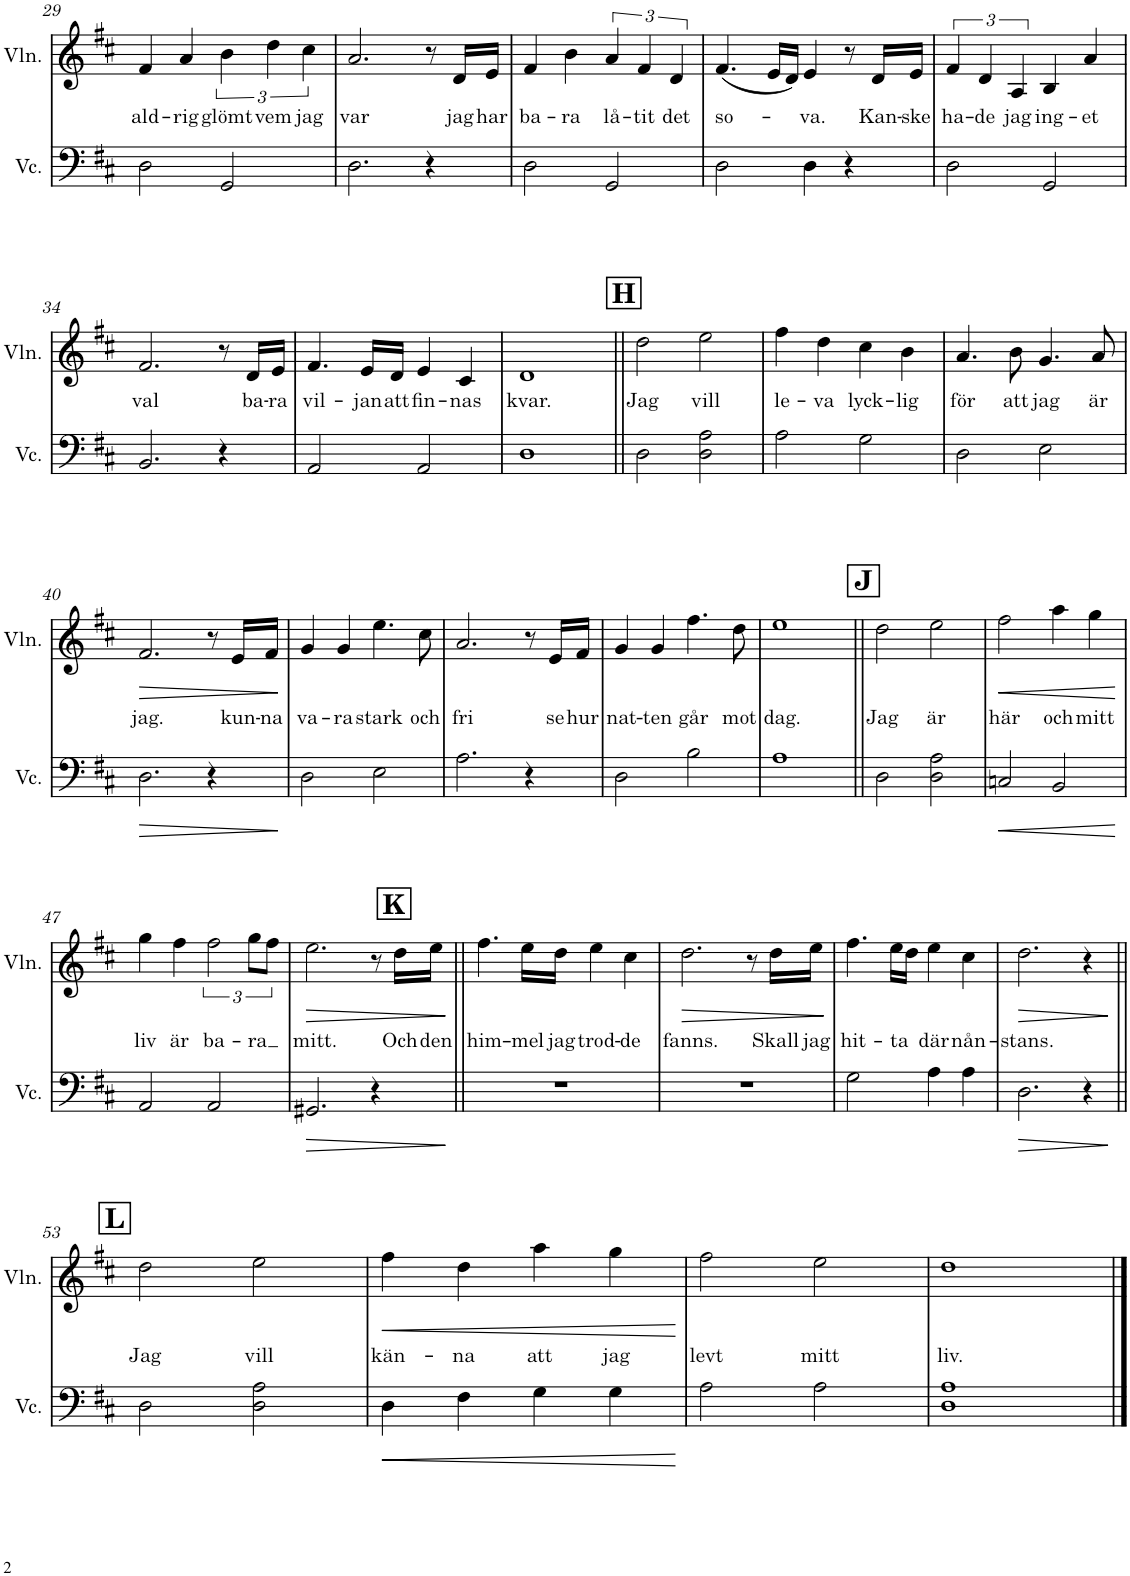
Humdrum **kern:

**kern	**dynam	**kern	**text	**dynam
*part2	*part2	*part1	*part1	*part1
*staff2	*staff2	*staff1	*staff1	*staff1
*I"Violoncello	*	*I"Violin	*	*
*I'Vc.	*	*I'Vln.	*	*
!!LO:PB:g=z
*clefF4	*	*clefG2	*	*
*k[f#c#]	*	*k[f#c#]	*	*
*M4/4	*	*M4/4	*	*
=29	=29	=29	=29	=29
!	!	!	!LO:LY:b	!
2D\	.	4f#/	ald-	.
!	!	!	!LO:LY:b	!
.	.	4a/	-rig	.
!	!	!	!LO:LY:b	!
2GG/	.	6b\	glömt	.
!	!	!	!LO:LY:b	!
.	.	6dd\	vem	.
!	!	!	!LO:LY:b	!
.	.	6cc#\	jag	.
=30	=30	=30	=30	=30
!	!	!	!LO:LY:b	!
2.D\	.	2.a/	var	.
4r	.	8r	.	.
!	!	!	!LO:LY:b	!
.	.	16d/LL	jag	.
!	!	!	!LO:LY:b	!
.	.	16e/JJ	har	.
=31	=31	=31	=31	=31
!	!	!	!LO:LY:b	!
2D\	.	4f#/	ba-	.
!	!	!	!LO:LY:b	!
.	.	4b\	-ra	.
!	!	!	!LO:LY:b	!
2GG/	.	6a/	lå-	.
!	!	!	!LO:LY:b	!
.	.	6f#/	-tit	.
!	!	!	!LO:LY:b	!
.	.	6d/	det	.
=32	=32	=32	=32	=32
!	!	!	!LO:LY:b	!
2D\	.	(4.f#/	so-	.
.	.	16e/LL	.	.
.	.	16d/JJ)	.	.
!	!	!	!LO:LY:b	!
4D\	.	4e/	-va.	.
4r	.	8r	.	.
!	!	!	!LO:LY:b	!
.	.	16d/LL	Kan-	.
!	!	!	!LO:LY:b	!
.	.	16e/JJ	-ske	.
=33	=33	=33	=33	=33
!	!	!	!LO:LY:b	!
2D\	.	6f#/	ha-	.
!	!	!	!LO:LY:b	!
.	.	6d/	-de	.
!	!	!	!LO:LY:b	!
.	.	6A/	jag	.
!	!	!	!LO:LY:b	!
2GG/	.	4B/	ing-	.
!	!	!	!LO:LY:b	!
.	.	4a/	-et	.
!!LO:LB:g=z
=34	=34	=34	=34	=34
!	!	!	!LO:LY:b	!
2.BB/	.	2.f#/	val	.
4r	.	8r	.	.
!	!	!	!LO:LY:b	!
.	.	16d/LL	ba-	.
!	!	!	!LO:LY:b	!
.	.	16e/JJ	-ra	.
=35	=35	=35	=35	=35
!	!	!	!LO:LY:b	!
2AA/	.	4.f#/	vil-	.
!	!	!	!LO:LY:b	!
.	.	16e/LL	-jan	.
!	!	!	!LO:LY:b	!
.	.	16d/JJ	att	.
!	!	!	!LO:LY:b	!
2AA/	.	4e/	fin-	.
!	!	!	!LO:LY:b	!
.	.	4c#/	-nas	.
=36	=36	=36	=36	=36
!	!	!	!LO:LY:b	!
1D	.	1d	kvar.	.
!!LO:REH:place=s1:a:B:cj:fs=14:t=H
=37||	=37||	=37||	=37||	=37||
!	!	!	!LO:LY:b	!
2D\	.	2dd\	Jag	.
!	!	!	!LO:LY:b	!
2D\ 2A\	.	2ee\	vill	.
=38	=38	=38	=38	=38
!	!	!	!LO:LY:b	!
2A\	.	4ff#\	le-	.
!	!	!	!LO:LY:b	!
.	.	4dd\	-va	.
!	!	!	!LO:LY:b	!
2G\	.	4cc#\	lyck-	.
!	!	!	!LO:LY:b	!
.	.	4b\	-lig	.
=39	=39	=39	=39	=39
!	!	!	!LO:LY:b	!
2D\	.	4.a/	för	.
!	!	!	!LO:LY:b	!
.	.	8b\	att	.
!	!	!	!LO:LY:b	!
2E\	.	4.g/	jag	.
!	!	!	!LO:LY:b	!
.	.	8a/	är	.
!!LO:LB:g=z
=40	=40	=40	=40	=40
!	!LO:HP:b	!	!LO:LY:b	!LO:HP:b
2.D\	>	2.f#/	jag.	>
4r	.	8r	.	.
!	!	!	!LO:LY:b	!
.	.	16e/LL	kun-	.
!	!	!	!LO:LY:b	!
.	.	16f#/JJ	-na	.
.	]	.	.	]
=41	=41	=41	=41	=41
!	!	!	!LO:LY:b	!
2D\	.	4g/	va-	.
!	!	!	!LO:LY:b	!
.	.	4g/	-ra	.
!	!	!	!LO:LY:b	!
2E\	.	4.ee\	stark	.
!	!	!	!LO:LY:b	!
.	.	8cc#\	och	.
=42	=42	=42	=42	=42
!	!	!	!LO:LY:b	!
2.A\	.	2.a/	fri	.
4r	.	8r	.	.
!	!	!	!LO:LY:b	!
.	.	16e/LL	se	.
!	!	!	!LO:LY:b	!
.	.	16f#/JJ	hur	.
=43	=43	=43	=43	=43
!	!	!	!LO:LY:b	!
2D\	.	4g/	nat-	.
!	!	!	!LO:LY:b	!
.	.	4g/	-ten	.
!	!	!	!LO:LY:b	!
2B\	.	4.ff#\	går	.
!	!	!	!LO:LY:b	!
.	.	8dd\	mot	.
=44	=44	=44	=44	=44
!	!	!	!LO:LY:b	!
1A	.	1ee	dag.	.
!!LO:REH:place=s1:a:B:cj:fs=14:t=J
=45||	=45||	=45||	=45||	=45||
!	!	!	!LO:LY:b	!
2D\	.	2dd\	Jag	.
!	!	!	!LO:LY:b	!
2D\ 2A\	.	2ee\	är	.
=46	=46	=46	=46	=46
!	!LO:HP:b	!	!LO:LY:b	!LO:HP:b
2Cn/	<	2ff#\	här	<
!	!	!	!LO:LY:b	!
2BB/	.	4aa\	och	.
!	!	!	!LO:LY:b	!
.	.	4gg\	mitt	.
.	[	.	.	[
!!LO:LB:g=z
=47	=47	=47	=47	=47
!	!	!	!LO:LY:b	!
2AA/	.	4gg\	liv	.
!	!	!	!LO:LY:b	!
.	.	4ff#\	är	.
!	!	!	!LO:LY:b	!
2AA/	.	3ff#\	ba-	.
!	!	!	!LO:LY:b	!
.	.	12gg\L	-ra	.
.	.	12ff#\J	.	.
!!LO:REH:place=s1:a:B:cj:fs=14:t=K:qo=3.5
=48	=48	=48	=48	=48
!	!LO:HP:b	!	!LO:LY:b	!LO:HP:b
2.GG#X/	>	2.ee\	mitt.	>
4r	.	8r	.	.
!	!	!	!LO:LY:b	!
.	.	16dd\LL	Och	.
!	!	!	!LO:LY:b	!
.	.	16ee\JJ	den	.
.	]	.	.	]
=49||	=49||	=49||	=49||	=49||
!	!	!	!LO:LY:b	!
1r	.	4.ff#\	him-	.
!	!	!	!LO:LY:b	!
.	.	16ee\LL	-mel	.
!	!	!	!LO:LY:b	!
.	.	16dd\JJ	jag	.
!	!	!	!LO:LY:b	!
.	.	4ee\	trod-	.
!	!	!	!LO:LY:b	!
.	.	4cc#\	-de	.
=50	=50	=50	=50	=50
!	!	!	!LO:LY:b	!LO:HP:b
1r	.	2.dd\	fanns.	>
.	.	8r	.	.
!	!	!	!LO:LY:b	!
.	.	16dd\LL	Skall	.
!	!	!	!LO:LY:b	!
.	.	16ee\JJ	jag	.
.	.	.	.	]
=51	=51	=51	=51	=51
!	!	!	!LO:LY:b	!
2G\	.	4.ff#\	hit-	.
!	!	!	!LO:LY:b	!
.	.	16ee\LL	-ta	.
.	.	16dd\JJ	.	.
!	!	!	!LO:LY:b	!
4A\	.	4ee\	där	.
!	!	!	!LO:LY:b	!
4A\	.	4cc#\	nån-	.
=52	=52	=52	=52	=52
!	!LO:HP:b	!	!LO:LY:b	!LO:HP:b
2.D\	>	2.dd\	-stans.	>
4r	.	4r	.	.
.	]	.	.	]
!!LO:LB:g=z
!!LO:REH:place=s1:a:B:cj:fs=14:t=L
=53||	=53||	=53||	=53||	=53||
!	!	!	!LO:LY:b	!
2D\	.	2dd\	Jag	.
!	!	!	!LO:LY:b	!
2D\ 2A\	.	2ee\	vill	.
=54	=54	=54	=54	=54
!	!LO:HP:b	!	!LO:LY:b	!LO:HP:b
4D\	<	4ff#\	kän-	<
!	!	!	!LO:LY:b	!
4F#\	.	4dd\	-na	.
!	!	!	!LO:LY:b	!
4G\	.	4aa\	att	.
!	!	!	!LO:LY:b	!
4G\	.	4gg\	jag	.
.	[	.	.	[
=55	=55	=55	=55	=55
!	!	!	!LO:LY:b	!
2A\	.	2ff#\	levt	.
!	!	!	!LO:LY:b	!
2A\	.	2ee\	mitt	.
=56	=56	=56	=56	=56
!	!	!	!LO:LY:b	!
1D 1A	.	1dd	liv.	.
==	==	==	==	==
*-	*-	*-	*-	*-
